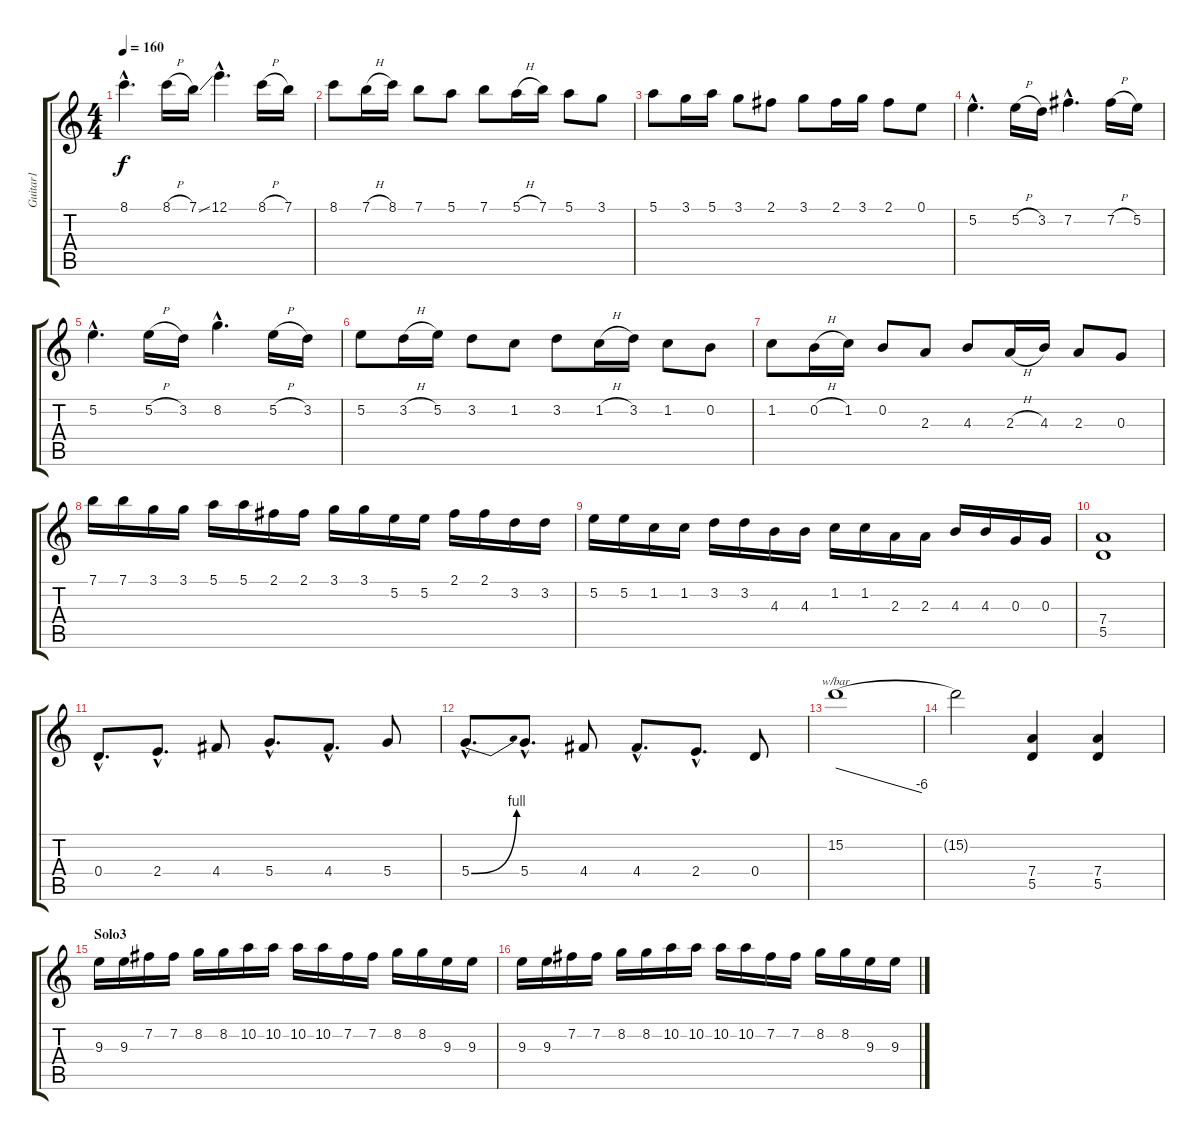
\track ("Guitar1" "Guitar1") {instrument distortionguitar}
\staff {score tabs}
\tuning (E4 B3 G3 D3 A2 E2) {hide}
\ts (4 4)
\tempo 160
\clef g2
\ks c
8.1{hac}.4{d dy f} 8.1{h}.16 7.1{ss}.16 12.1{hac}.4{d} 8.1{h}.16 7.1.16 |
8.1.8 7.1{h}.16 8.1.16 7.1.8 5.1.8 7.1.8 5.1{h}.16 7.1.16 5.1.8 3.1.8 |
5.1.8 3.1.16 5.1.16 3.1.8 2.1.8 3.1.8 2.1.16 3.1.16 2.1.8 0.1.8 |
5.2{hac}.4{d} 5.2{h}.16 3.2.16 7.2{hac}.4{d} 7.2{h}.16 5.2.16 |
5.2{hac}.4{d} 5.2{h}.16 3.2.16 8.2{hac}.4{d} 5.2{h}.16 3.2.16 |
5.2.8 3.2{h}.16 5.2.16 3.2.8 1.2.8 3.2.8 1.2{h}.16 3.2.16 1.2.8 0.2.8 |
1.2.8 0.2{h}.16 1.2.16 0.2.8 2.3.8 4.3.8 2.3{h}.16 4.3.16 2.3.8 0.3.8 |
7.1.16 7.1.16 3.1.16 3.1.16 5.1.16 5.1.16 2.1.16 2.1.16 3.1.16 3.1.16 5.2.16 5.2.16 2.1.16 2.1.16 3.2.16 3.2.16 |
5.2.16 5.2.16 1.2.16 1.2.16 3.2.16 3.2.16 4.3.16 4.3.16 1.2.16 1.2.16 2.3.16 2.3.16 4.3.16 4.3.16 0.3.16 0.3.16 |
(7.4 5.5).1 |
0.4{hac}.8{d} 2.4{hac}.8{d} 4.4.8 5.4{hac}.8{d} 4.4{hac}.8{d} 5.4.8 |
5.4{be (bend 0 0 60 4) hac}.8{d} 5.4{hac}.8{d} 4.4.8 4.4{hac}.8{d} 2.4{hac}.8{d} 0.4.8 |
15.2.1{tbe (dive default 0 0 60 -24)} |
15.2{t}.2 (7.4 5.5).4 (7.4 5.5).4 |
\section ("" "Solo3")
9.3.16 9.3.16 7.2.16 7.2.16 8.2.16 8.2.16 10.2.16 10.2.16 10.2.16 10.2.16 7.2.16 7.2.16 8.2.16 8.2.16 9.3.16 9.3.16 |
9.3.16 9.3.16 7.2.16 7.2.16 8.2.16 8.2.16 10.2.16 10.2.16 10.2.16 10.2.16 7.2.16 7.2.16 8.2.16 8.2.16 9.3.16 9.3.16
